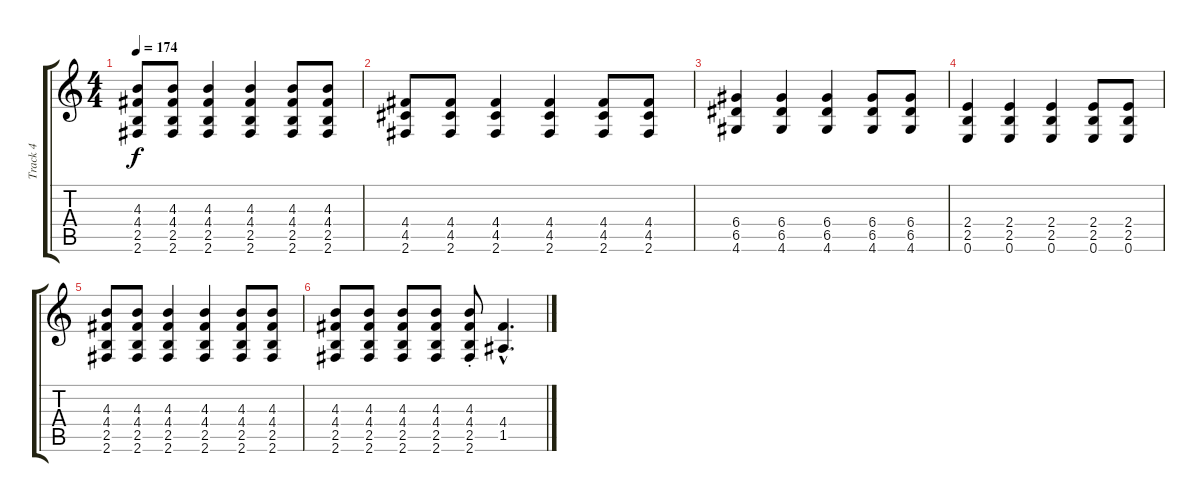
\track ("Track 4" "Track 4") {instrument distortionguitar}
\staff {score tabs}
\tuning (E4 B3 G3 D3 A2 E2) {hide}
\ts (4 4)
\tempo 174
\clef g2
\ks c
(4.3 4.4 2.5 2.6).8{dy f} (4.3 4.4 2.5 2.6).8 (4.3 4.4 2.5 2.6).4 (4.3 4.4 2.5 2.6).4 (4.3 4.4 2.5 2.6).8 (4.3 4.4 2.5 2.6).8 |
(4.4 4.5 2.6).8 (4.4 4.5 2.6).8 (4.4 4.5 2.6).4 (4.4 4.5 2.6).4 (4.4 4.5 2.6).8 (4.4 4.5 2.6).8 |
(6.4 6.5 4.6).4 (6.4 6.5 4.6).4 (6.4 6.5 4.6).4 (6.4 6.5 4.6).8 (6.4 6.5 4.6).8 |
(2.4 2.5 0.6).4 (2.4 2.5 0.6).4 (2.4 2.5 0.6).4 (2.4 2.5 0.6).8 (2.4 2.5 0.6).8 |
(4.3 4.4 2.5 2.6).8 (4.3 4.4 2.5 2.6).8 (4.3 4.4 2.5 2.6).4 (4.3 4.4 2.5 2.6).4 (4.3 4.4 2.5 2.6).8 (4.3 4.4 2.5 2.6).8 |
(4.3 4.4 2.5 2.6).8 (4.3 4.4 2.5 2.6).8 (4.3 4.4 2.5 2.6).8 (4.3 4.4 2.5 2.6).8 (4.3{st} 4.4{st} 2.5{st} 2.6{st}).8 (4.4{hac} 1.5{hac}).4{d}
